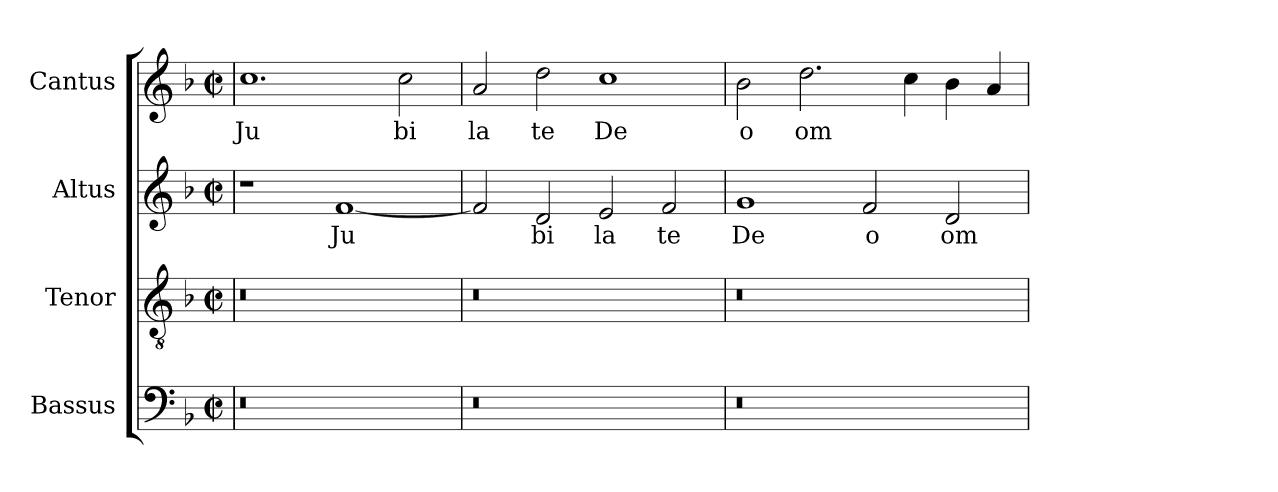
**kern	**kern	**kern	**text	**kern	**text
*part4	*part3	*part2	*part2	*part1	*part1
*staff4	*staff3	*staff2	*staff2	*staff1	*staff1
*I"Bassus	*I"Tenor	*I"Altus	*	*I"Cantus	*
!!LO:PB:g=z
*stria5	*stria5	*stria5	*	*stria5	*
*clefF4	*clefGv2	*clefG2	*	*clefG2	*
*k[b-]	*k[b-]	*k[b-]	*	*k[b-]	*
*F:	*F:	*F:	*	*F:	*
*M2/2	*M2/2	*M2/2	*	*M2/2	*
*met(c|)	*met(c|)	*met(c|)	*	*met(c|)	*
=1	=1	=1	=1!	=1!	=1!
!	!	!	!	!	!LO:LY:b:cj
0r	0r	1r	.	1.cc	Ju
!	!	!	!LO:LY:b:cj	!	!
.	.	[<1f	Ju	.	.
!	!	!	!	!	!LO:LY:b:cj
.	.	.	.	2cc\	bi
=2	=2	=2	=2	=2	=2
!	!	!	!	!	!LO:LY:b:cj
0r	0r	2f/]	.	2a/	la
!	!	!	!LO:LY:b:cj	!	!LO:LY:b:cj
.	.	2d/	bi	2dd\	te
!	!	!	!LO:LY:b:cj	!	!LO:LY:b:cj
.	.	2e/	la	1cc	De
!	!	!	!LO:LY:b:cj	!	!
.	.	2f/	te	.	.
=3	=3	=3	=3	=3	=3
!	!	!	!LO:LY:b:cj	!	!LO:LY:b:cj
0r	0r	1g	De	2b-\	o
!	!	!	!	!	!LO:LY:b
.	.	.	.	2.dd\	om
!	!	!	!LO:LY:b:cj	!	!
.	.	2f/	o	.	.
.	.	.	.	4cc\	.
!	!	!	!LO:LY:b:cj	!	!
.	.	2d/	om	4b-\	.
.	.	.	.	4a/	.
=	=	=	=	=	=
*-	*-	*-	*-	*-	*-
